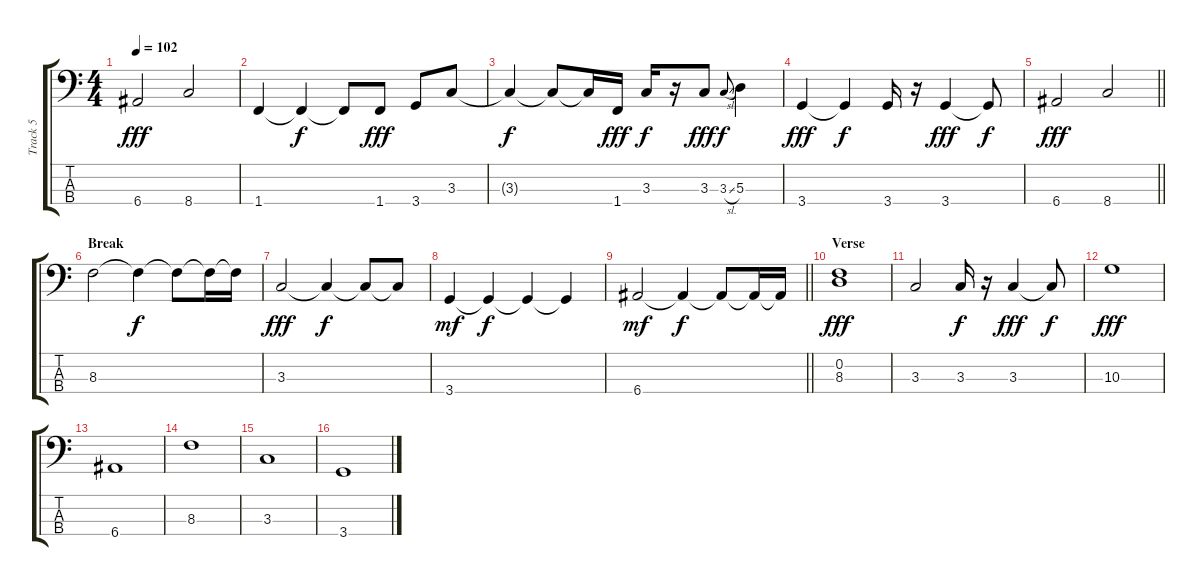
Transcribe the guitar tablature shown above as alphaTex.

\track ("Track 5" "Track 5") {instrument electricbassfinger}
\staff {score tabs}
\tuning (G2 D2 A1 E1) {hide}
\ts (4 4)
\tempo 102
\clef f4
\ks c
6.4.2{dy fff} 8.4.2 |
1.4.4 1.4{t}.4{dy f} 1.4{t}.8 1.4.8{dy fff} 3.4.8 3.3.8 |
3.3{t}.4{dy f} 3.3{t}.8 3.3{t}.16 1.4.16{dy fff} 3.3.16{dy f} r.16 3.3.8{dy fff} 3.3{sl}.8{gr onbeat dy f} 5.3.4 |
3.4.4{dy fff} 3.4{t}.4{dy f} 3.4.16 r.16 3.4.4{dy fff} 3.4{t}.8{dy f} |
\barLineRight lightlight
6.4.2{dy fff} 8.4.2 |
\section ("" "Break")
8.3.2{volume 13} 8.3{t}.4{dy f} 8.3{t}.8 8.3{t}.16 8.3{t}.16 |
3.3.2{dy fff} 3.3{t}.4{dy f} 3.3{t}.8 3.3{t}.8 |
3.4.4{dy mf} 3.4{t}.4{dy f} 3.4{t}.4 3.4{t}.4 |
\barLineRight lightlight
6.4.2{dy mf} 6.4{t}.4{dy f} 6.4{t}.8 6.4{t}.16 6.4{t}.16 |
\section ("" "Verse")
(0.2 8.3).1{dy fff} |
3.3.2 3.3.16{dy f} r.16 3.3.4{dy fff} 3.3{t}.8{dy f} |
10.3.1{dy fff} |
6.4.1 |
8.3.1 |
3.3.1 |
3.4.1
